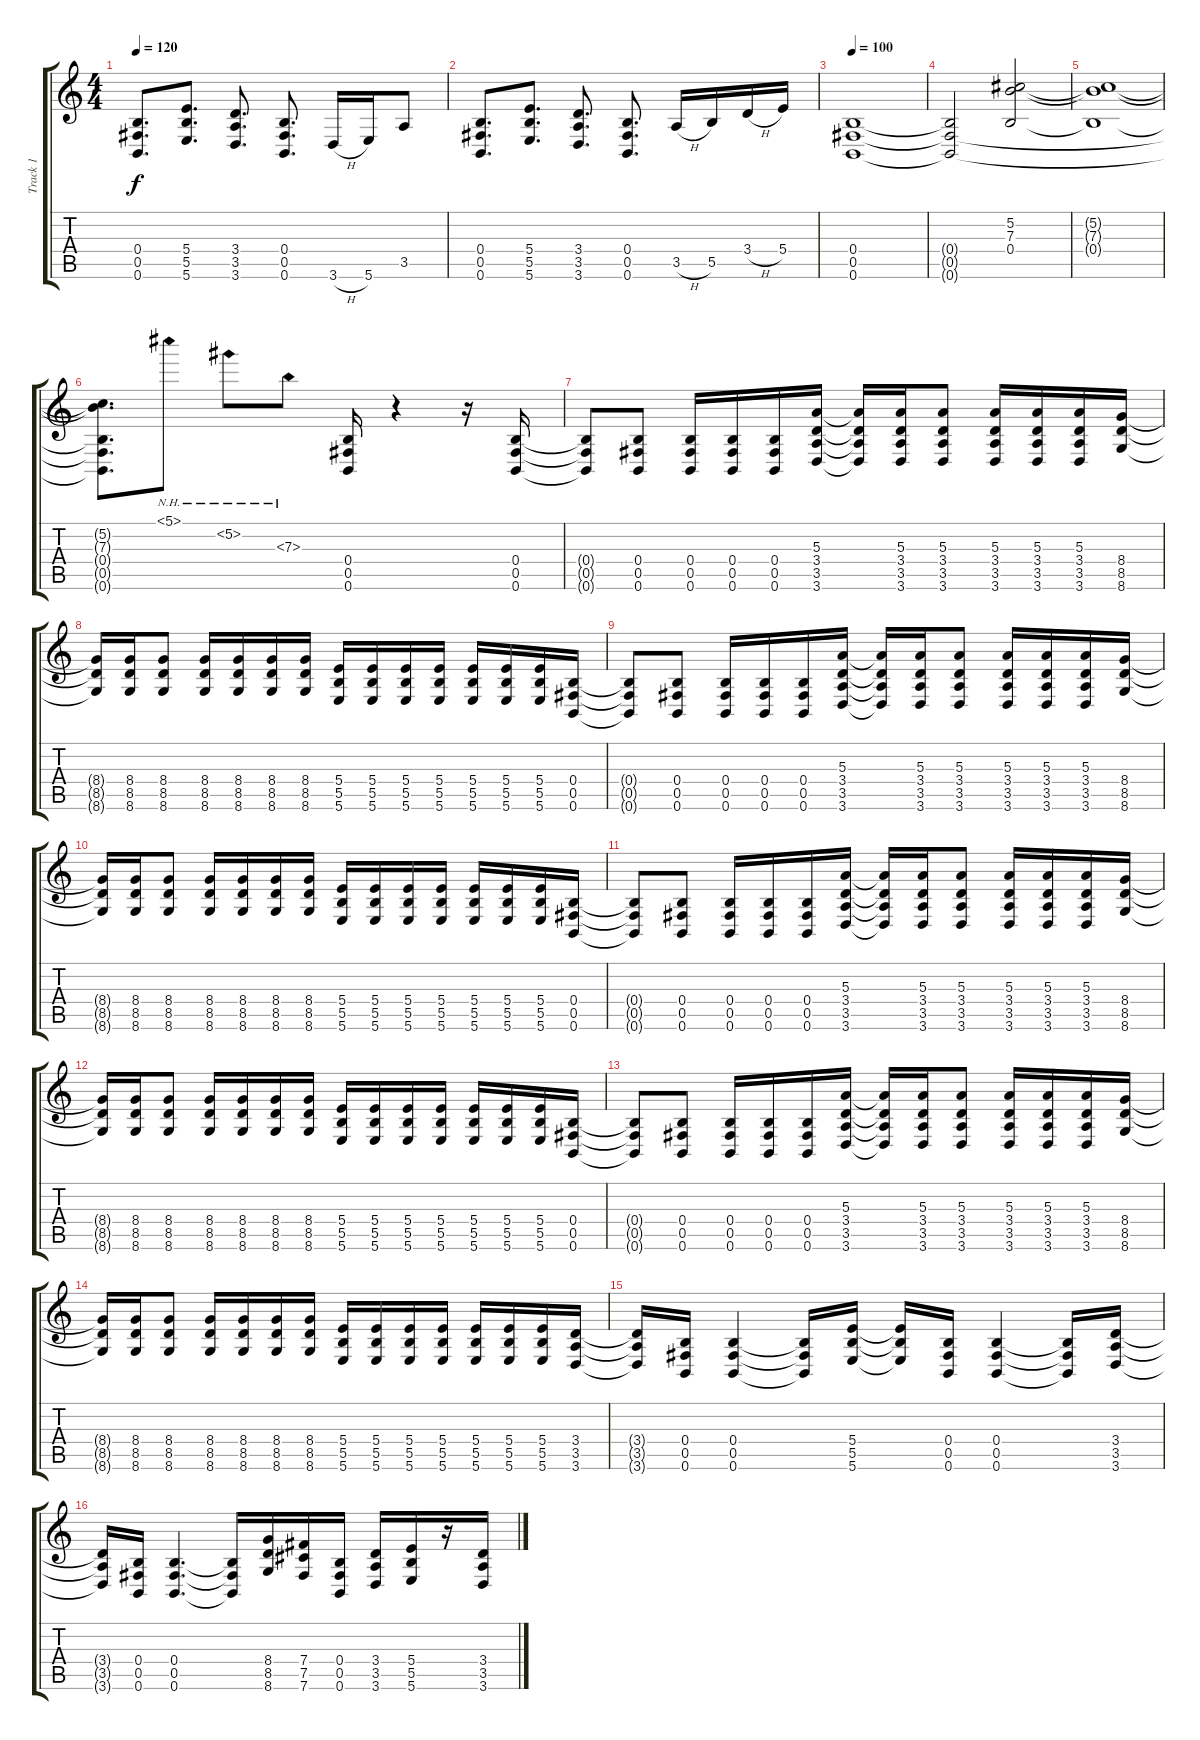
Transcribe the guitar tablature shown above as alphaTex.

\track ("Track 1" "Track 1") {instrument overdrivenguitar}
\staff {score tabs}
\tuning (Db4 Ab3 E3 B2 Gb2 B1) {hide}
\ts (4 4)
\tempo 120
\clef g2
\ks c
(0.4 0.5 0.6).8{d dy f} (5.4 5.5 5.6).8{d} (3.4 3.5 3.6).8{d} (0.4 0.5 0.6).8{d} 3.6{h}.16 5.6.16 3.5.8 |
(0.4 0.5 0.6).8{d} (5.4 5.5 5.6).8{d} (3.4 3.5 3.6).8{d} (0.4 0.5 0.6).8{d} 3.5{h}.16 5.5.16 3.4{h}.16 5.4.16 |
\tempo 100
(0.4 0.5 0.6).1 |
(0.4{t} 0.5{t} 0.6{t}).2 (5.2 7.3 0.4).2 |
(5.2{t} 7.3{t} 0.4{t}).1 |
(5.2{t} 7.3{t} 0.4{t} 0.5{t} 0.6{t}).8{d} 5.1{nh}.8{instrument overdrivenguitar} 5.2{nh}.8 7.3{nh}.8 (0.4 0.5 0.6).16{instrument overdrivenguitar} r.4 r.16 (0.4 0.5 0.6).16 |
(0.4{t} 0.5{t} 0.6{t}).8 (0.4 0.5 0.6).8 (0.4 0.5 0.6).16 (0.4 0.5 0.6).16 (0.4 0.5 0.6).16 (5.3 3.4 3.5 3.6).16 (5.3{t} 3.4{t} 3.5{t} 3.6{t}).16 (5.3 3.4 3.5 3.6).16 (5.3 3.4 3.5 3.6).8 (5.3 3.4 3.5 3.6).16 (5.3 3.4 3.5 3.6).16 (5.3 3.4 3.5 3.6).16 (8.4 8.5 8.6).16 |
(8.4{t} 8.5{t} 8.6{t}).16 (8.4 8.5 8.6).16 (8.4 8.5 8.6).8 (8.4 8.5 8.6).16 (8.4 8.5 8.6).16 (8.4 8.5 8.6).16 (8.4 8.5 8.6).16 (5.4 5.5 5.6).16 (5.4 5.5 5.6).16 (5.4 5.5 5.6).16 (5.4 5.5 5.6).16 (5.4 5.5 5.6).16 (5.4 5.5 5.6).16 (5.4 5.5 5.6).16 (0.4 0.5 0.6).16 |
(0.4{t} 0.5{t} 0.6{t}).8 (0.4 0.5 0.6).8 (0.4 0.5 0.6).16 (0.4 0.5 0.6).16 (0.4 0.5 0.6).16 (5.3 3.4 3.5 3.6).16 (5.3{t} 3.4{t} 3.5{t} 3.6{t}).16 (5.3 3.4 3.5 3.6).16 (5.3 3.4 3.5 3.6).8 (5.3 3.4 3.5 3.6).16 (5.3 3.4 3.5 3.6).16 (5.3 3.4 3.5 3.6).16 (8.4 8.5 8.6).16 |
(8.4{t} 8.5{t} 8.6{t}).16 (8.4 8.5 8.6).16 (8.4 8.5 8.6).8 (8.4 8.5 8.6).16 (8.4 8.5 8.6).16 (8.4 8.5 8.6).16 (8.4 8.5 8.6).16 (5.4 5.5 5.6).16 (5.4 5.5 5.6).16 (5.4 5.5 5.6).16 (5.4 5.5 5.6).16 (5.4 5.5 5.6).16 (5.4 5.5 5.6).16 (5.4 5.5 5.6).16 (0.4 0.5 0.6).16 |
(0.4{t} 0.5{t} 0.6{t}).8 (0.4 0.5 0.6).8 (0.4 0.5 0.6).16 (0.4 0.5 0.6).16 (0.4 0.5 0.6).16 (5.3 3.4 3.5 3.6).16 (5.3{t} 3.4{t} 3.5{t} 3.6{t}).16 (5.3 3.4 3.5 3.6).16 (5.3 3.4 3.5 3.6).8 (5.3 3.4 3.5 3.6).16 (5.3 3.4 3.5 3.6).16 (5.3 3.4 3.5 3.6).16 (8.4 8.5 8.6).16 |
(8.4{t} 8.5{t} 8.6{t}).16 (8.4 8.5 8.6).16 (8.4 8.5 8.6).8 (8.4 8.5 8.6).16 (8.4 8.5 8.6).16 (8.4 8.5 8.6).16 (8.4 8.5 8.6).16 (5.4 5.5 5.6).16 (5.4 5.5 5.6).16 (5.4 5.5 5.6).16 (5.4 5.5 5.6).16 (5.4 5.5 5.6).16 (5.4 5.5 5.6).16 (5.4 5.5 5.6).16 (0.4 0.5 0.6).16 |
(0.4{t} 0.5{t} 0.6{t}).8 (0.4 0.5 0.6).8 (0.4 0.5 0.6).16 (0.4 0.5 0.6).16 (0.4 0.5 0.6).16 (5.3 3.4 3.5 3.6).16 (5.3{t} 3.4{t} 3.5{t} 3.6{t}).16 (5.3 3.4 3.5 3.6).16 (5.3 3.4 3.5 3.6).8 (5.3 3.4 3.5 3.6).16 (5.3 3.4 3.5 3.6).16 (5.3 3.4 3.5 3.6).16 (8.4 8.5 8.6).16 |
(8.4{t} 8.5{t} 8.6{t}).16 (8.4 8.5 8.6).16 (8.4 8.5 8.6).8 (8.4 8.5 8.6).16 (8.4 8.5 8.6).16 (8.4 8.5 8.6).16 (8.4 8.5 8.6).16 (5.4 5.5 5.6).16 (5.4 5.5 5.6).16 (5.4 5.5 5.6).16 (5.4 5.5 5.6).16 (5.4 5.5 5.6).16 (5.4 5.5 5.6).16 (5.4 5.5 5.6).16 (3.4 3.5 3.6).16 |
(3.4{t} 3.5{t} 3.6{t}).16 (0.4 0.5 0.6).16 (0.4 0.5 0.6).4 (0.4{t} 0.5{t} 0.6{t}).16 (5.4 5.5 5.6).16 (5.4{t} 5.5{t} 5.6{t}).16 (0.4 0.5 0.6).16 (0.4 0.5 0.6).4 (0.4{t} 0.5{t} 0.6{t}).16 (3.4 3.5 3.6).16 |
(3.4{t} 3.5{t} 3.6{t}).16 (0.4 0.5 0.6).16 (0.4 0.5 0.6).4{d} (0.4{t} 0.5{t} 0.6{t}).16 (8.4 8.5 8.6).16 (7.4 7.5 7.6).16 (0.4 0.5 0.6).16 (3.4 3.5 3.6).16 (5.4 5.5 5.6).16 r.16 (3.4 3.5 3.6).16
